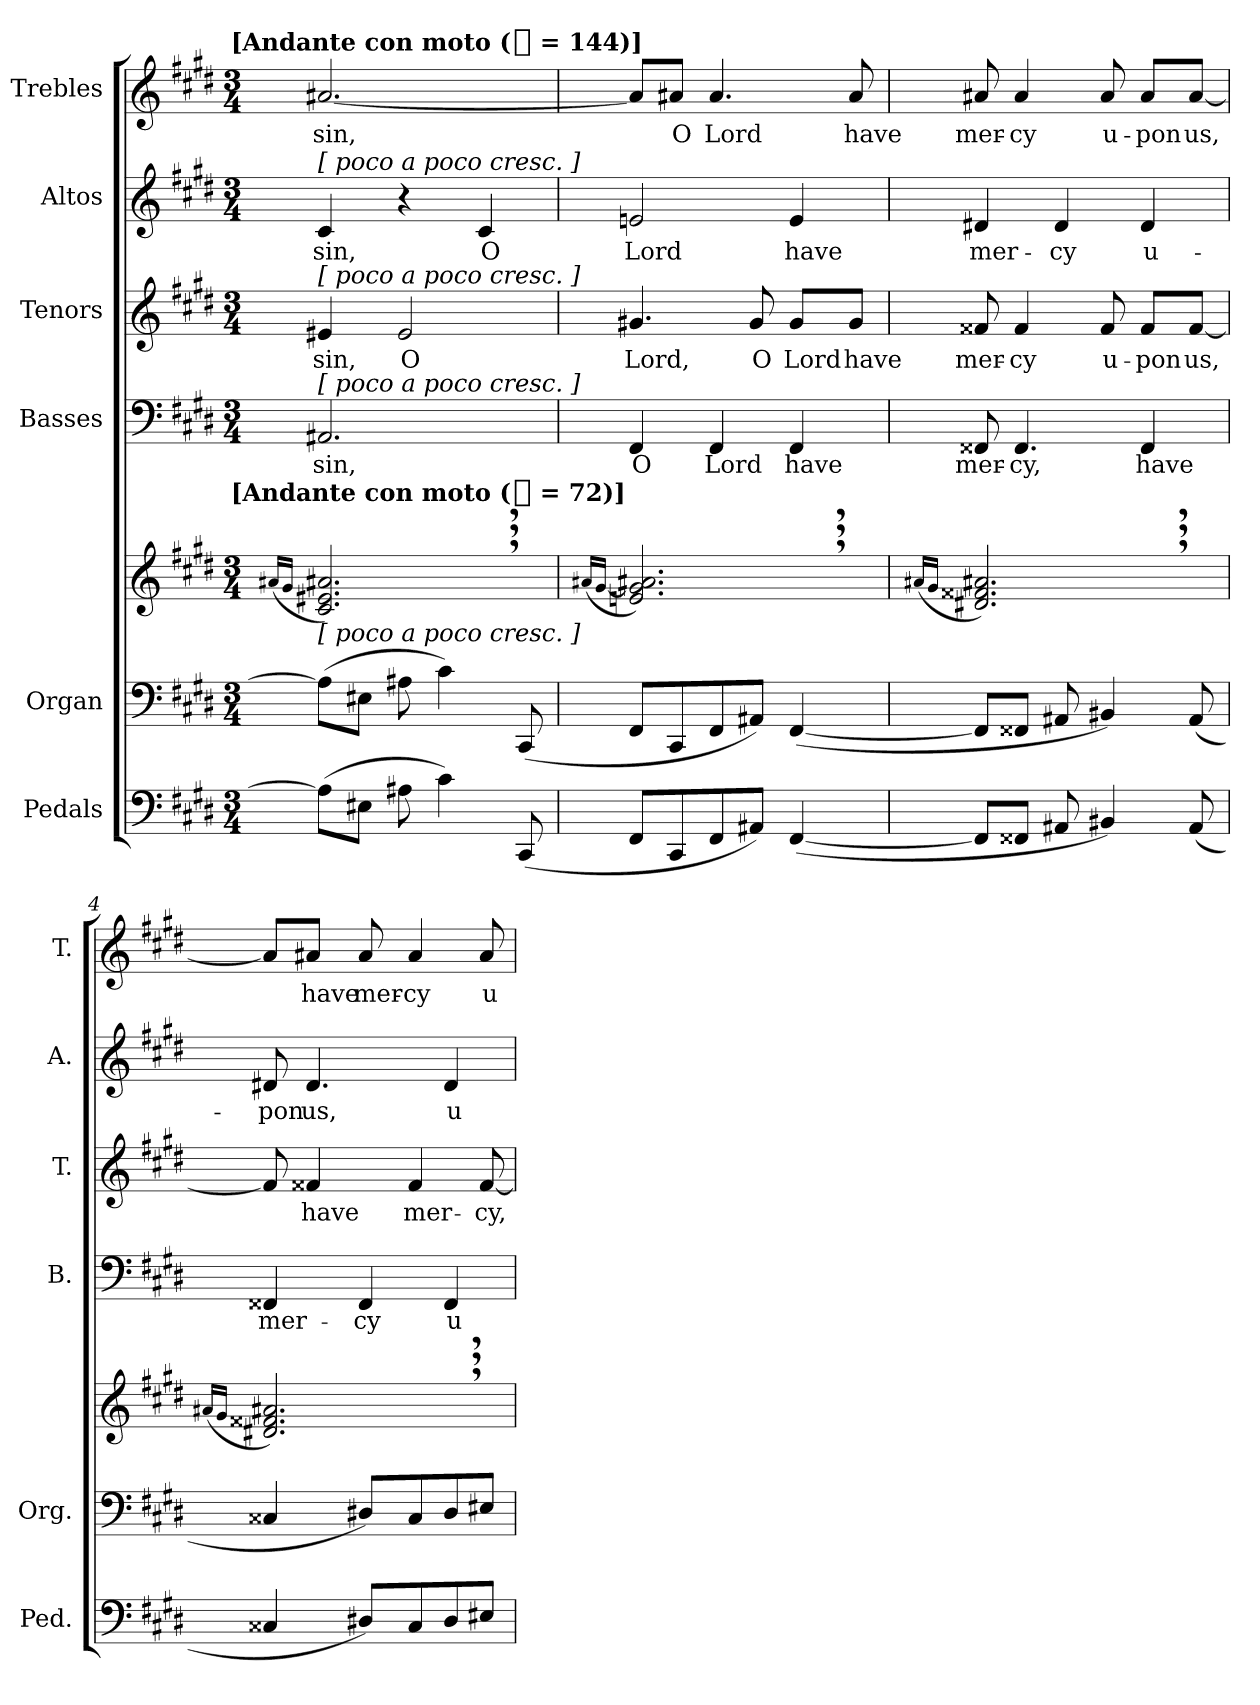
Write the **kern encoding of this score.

**kern	**kern	**kern	**kern	**text	**kern	**text	**kern	**text	**kern	**text
*part6	*part5	*part5	*part4	*part4	*part3	*part3	*part2	*part2	*part1	*part1
*staff7	*staff6	*staff5	*staff4	*staff4	*staff3	*staff3	*staff2	*staff2	*staff1	*staff1
*I"Pedals	*I"Organ	*	*I"Basses	*	*I"Tenors	*	*I"Altos	*	*I"Trebles	*
*I'Ped.	*I'Org.	*	*I'B.	*	*I'T.	*	*I'A.	*	*I'T.	*
*clefF4	*clefF4	*clefG2	*clefF4	*	*clefG2	*	*clefG2	*	*clefG2	*
*	*	*	*	*	*ITrd7c12	*	*	*	*	*
*k[f#c#g#d#]	*k[f#c#g#d#]	*k[f#c#g#d#]	*k[f#c#g#d#]	*	*k[f#c#g#d#]	*	*k[f#c#g#d#]	*	*k[f#c#g#d#]	*
*E:	*E:	*E:	*E:	*	*E:	*	*E:	*	*E:	*
!!LO:TX:omd:t=[Andante con moto ([8th] = 144)]
*M3/4	*M3/4	*M3/4	*M3/4	*	*M3/4	*	*M3/4	*	*M3/4	*
*MM72	*MM72	*MM72	*MM72	*	*MM72	*	*MM72	*	*MM72	*
=1	=1	=1	=1	=1	=1	=1	=1	=1	=1	=1
!	!	!LO:TX:t=[Andante con moto ([quarter] = 72)]	!	!	!	!	!	!	!	!
.	.	(16qqa#X/LL	.	.	.	.	.	.	.	.
.	.	16qqg#/JJ	.	.	.	.	.	.	.	.
!	!	!	!	!	!	!	!LO:TX:a:t=[ poco a poco cresc. ]	!	!	!
!	!	!	!	!	!LO:TX:a:t=[ poco a poco cresc. ]	!	!	!	!	!
!	!	!	!LO:TX:a:t=[ poco a poco cresc. ]	!	!	!	!	!	!	!
!	!	!LO:TX:c:t=[ poco a poco cresc. ]	!	!	!	!	!	!	!	!
(8A#iL]	(8A#iL]	2.c#, 2.e#X, 2.a#X,)	2.AA#X	sin,	4E#X	sin,	4c#	sin,	[2.a#X	sin,
8E#XJ	8E#XJ	.	.	.	.	.	.	.	.	.
8A#	8A#	.	.	.	2E#	O	4r	.	.	.
4c#)	4c#)	.	.	.	.	.	.	.	.	.
.	.	.	.	.	.	.	4c#	O	.	.
(8CC#	(8CC#	.	.	.	.	.	.	.	.	.
=2	=2	=2	=2	=2	=2	=2	=2	=2	=2	=2
.	.	(16qqa#X/LL	.	.	.	.	.	.	.	.
.	.	[16qqg#/JJ	.	.	.	.	.	.	.	.
8FF#L	8FF#L	2.en, 2.g#], 2.a#X,)	4FF#	O	4.G#X	Lord,	2en	Lord	8a#/L]	.
8CC#	8CC#	.	.	.	.	.	.	.	8a#X/J	O
8FF#	8FF#	.	4FF#	Lord	.	.	.	.	4.a#	Lord
8AA#XJ)	8AA#XJ)	.	.	.	8G#	O	.	.	.	.
([4FF#	([4FF#	.	4FF#	have	8G#/L	Lord	4e	have	.	.
.	.	.	.	.	8G#/J	have	.	.	8a#	have
=3	=3	=3	=3	=3	=3	=3	=3	=3	=3	=3
.	.	(16qqa#X/LL	.	.	.	.	.	.	.	.
.	.	16qqg#/JJ	.	.	.	.	.	.	.	.
8FF#L]	8FF#L]	2.d#X, 2.f##X, 2.a#X,)	8FF##X	mer-	8F##X	mer-	4d#X	mer-	8a#X	mer-
8FF##XJ	8FF##XJ	.	4.FF##	-cy,	4F##	-cy	.	.	4a#	-cy
8AA#X	8AA#X	.	.	.	.	.	4d#	-cy	.	.
4BB#X)	4BB#X)	.	.	.	8F##	u-	.	.	8a#	u-
.	.	.	4FF##	have	8F##/L	-pon	4d#	u-	8a#/L	-pon
(8AA#	(8AA#	.	.	.	[8F##/J	us,	.	.	[8a#/J	us,
=4	=4	=4	=4	=4	=4	=4	=4	=4	=4	=4
.	.	(16qqa#X/LL	.	.	.	.	.	.	.	.
.	.	16qqg#/JJ	.	.	.	.	.	.	.	.
4C##X	4C##X	2.d#X, 2.f##X, 2.a#X,)	4FF##X	mer-	8F##]	.	8d#X	-pon	8a#/L]	.
.	.	.	.	.	4F##X	have	4.d#	us,	8a#X/J	have
8D#X/L)	8D#X/L)	.	4FF##	-cy	.	.	.	.	8a#	mer-
8C##j	8C##j	.	.	.	4F##	mer-	.	.	4a#	-cy
8D#	8D#	.	4FF##	u-	.	.	4d#	u-	.	.
8E#XJ	8E#XJ	.	.	.	[8F##	-cy,	.	.	8a#	u-
=	=	=	=	=	=	=	=	=	=	=
*-	*-	*-	*-	*-	*-	*-	*-	*-	*-	*-
